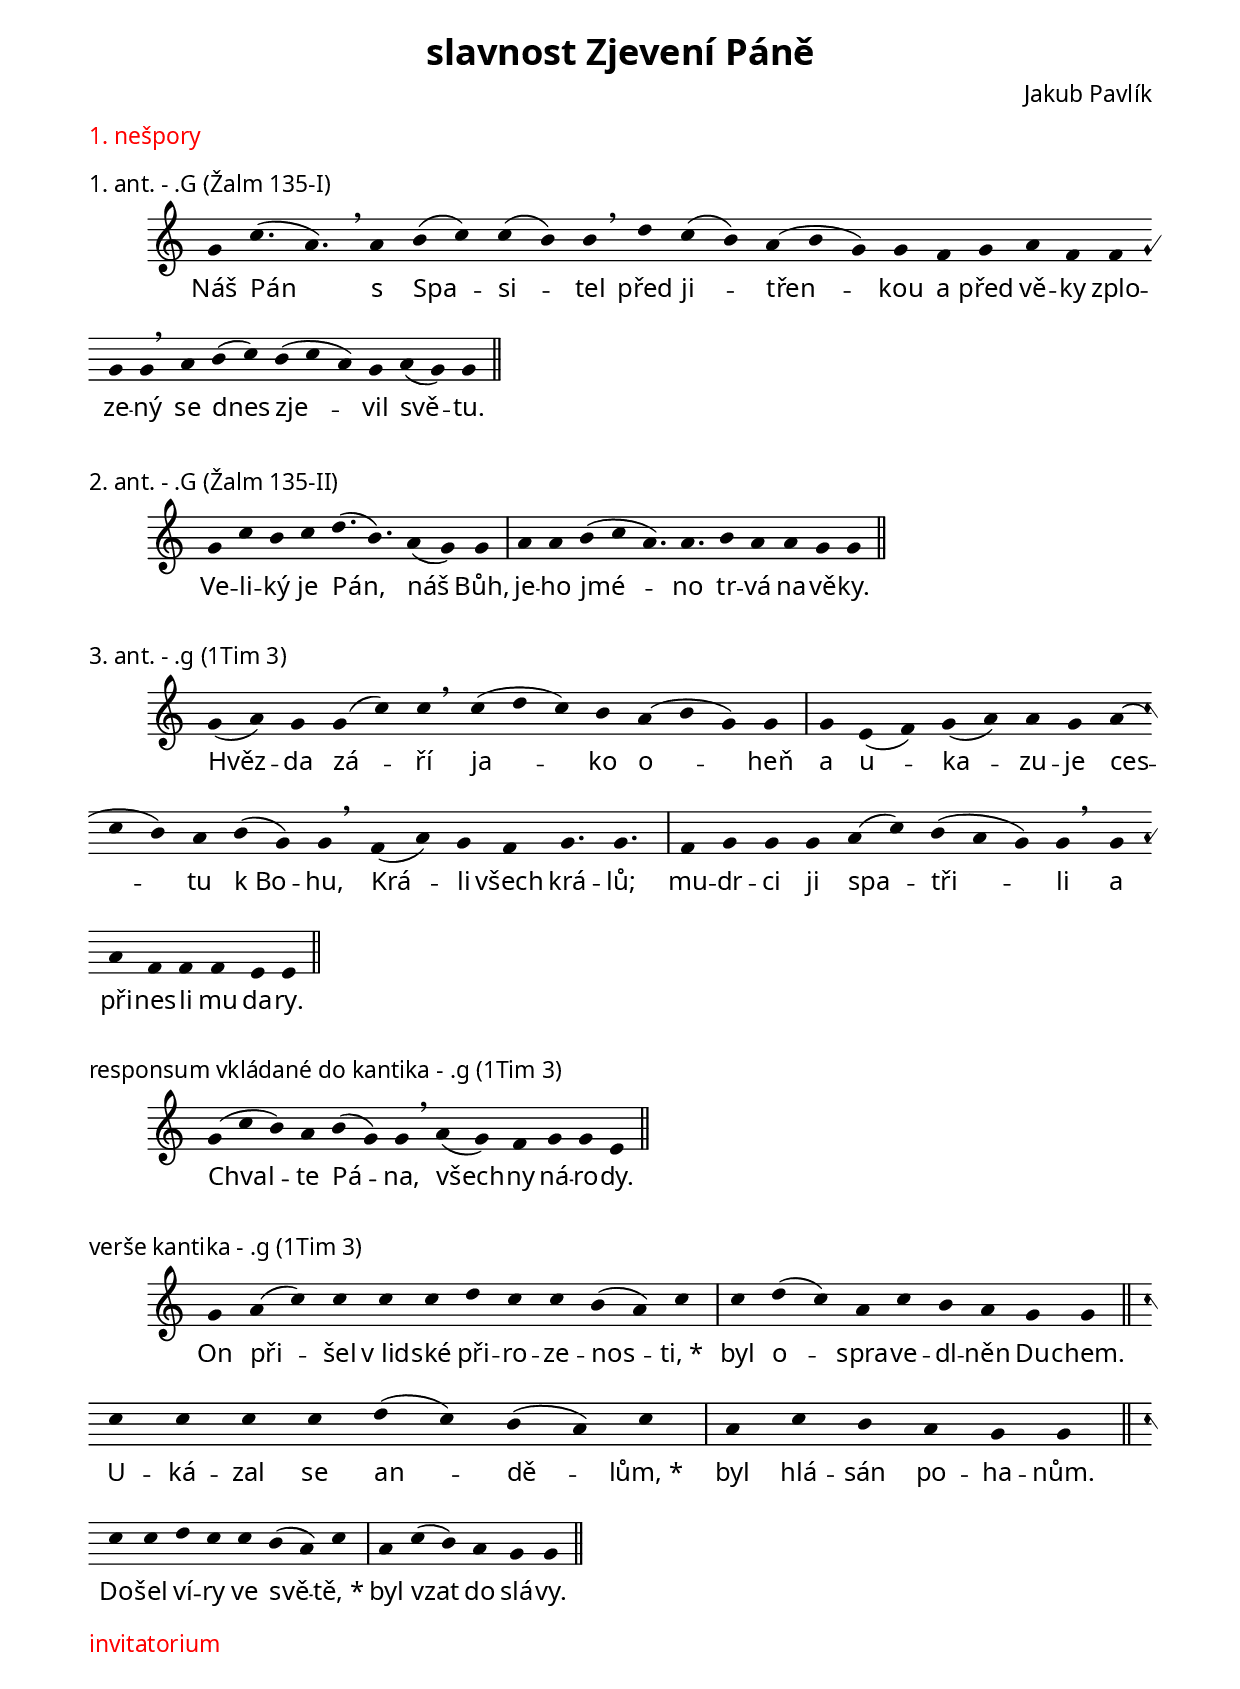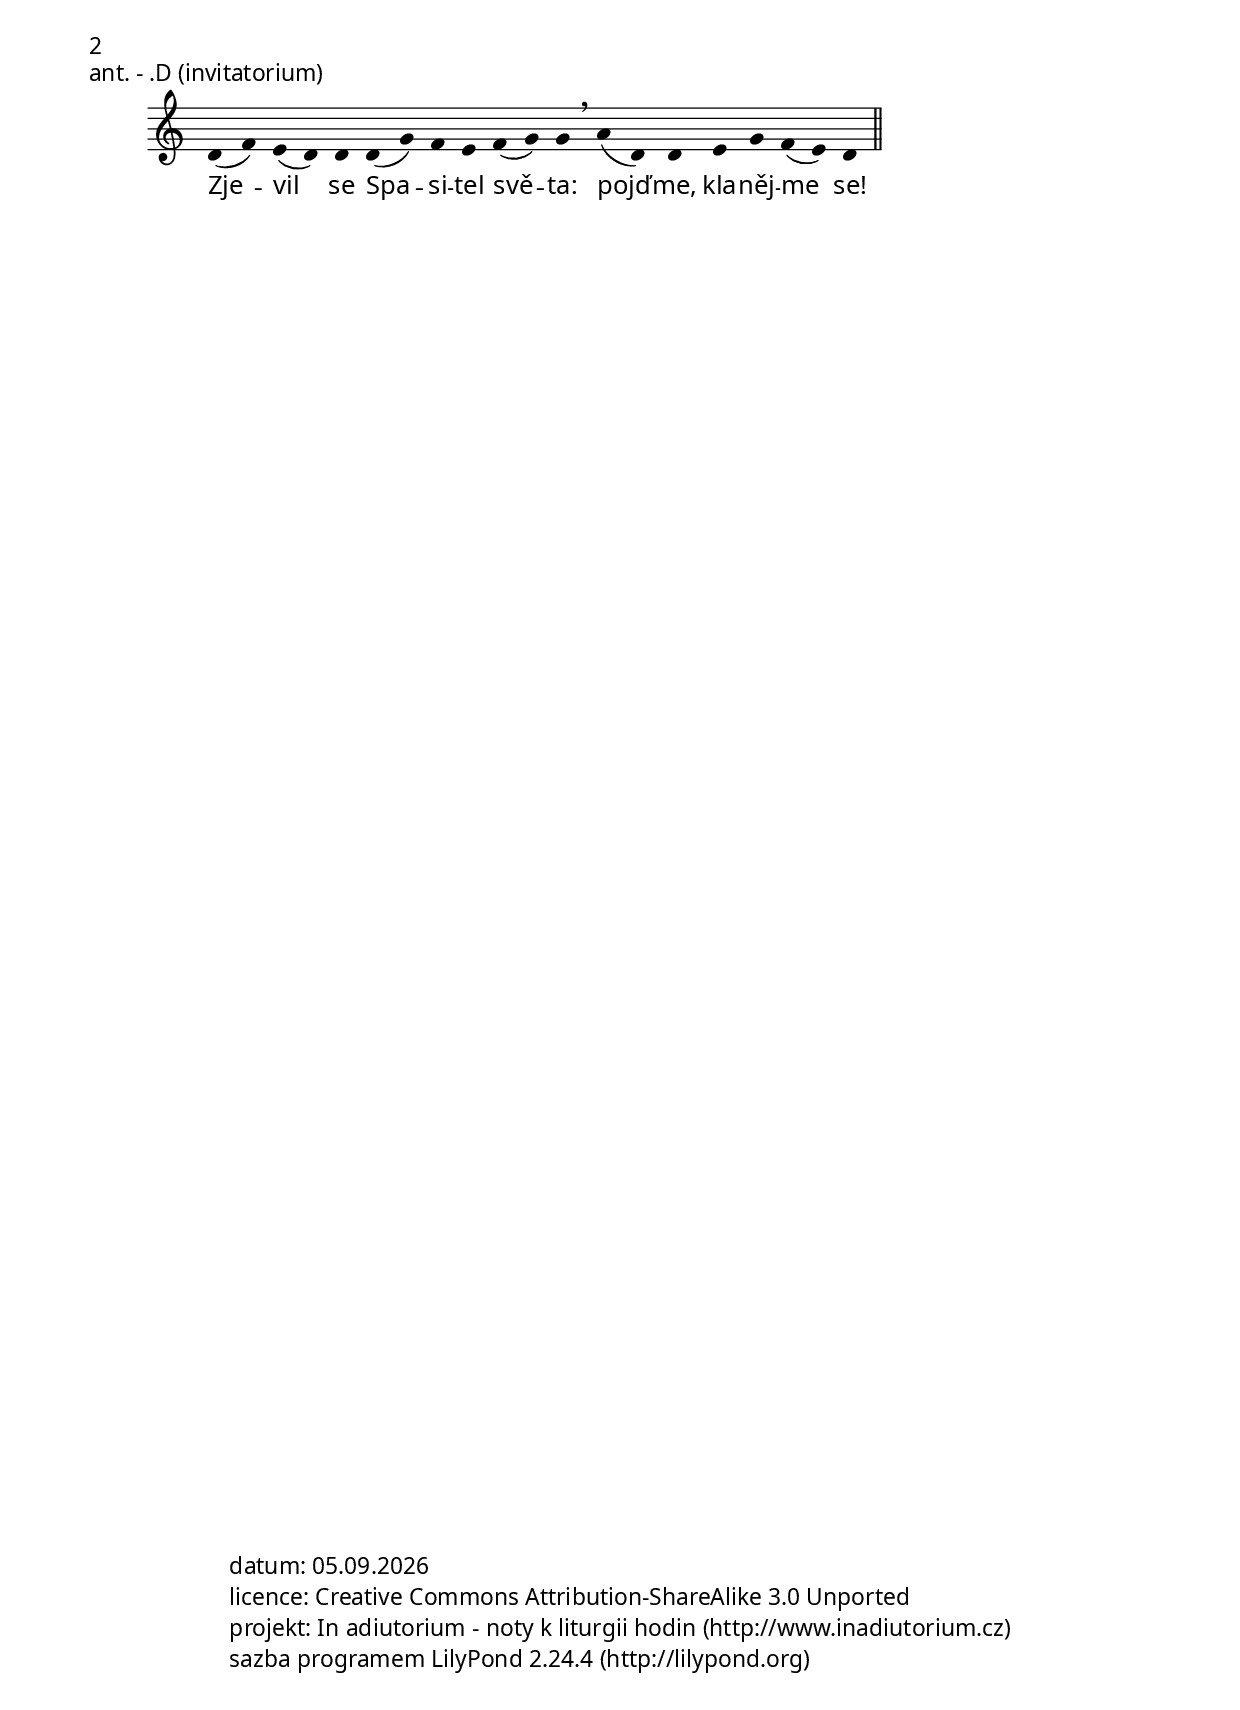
\version "2.14.2"

\header {
  title = "slavnost Zjevení Páně"
  composer = "Jakub Pavlík"
}

\include "spolecne.ly"

\markup {\nadpisHodinka {"1. nešpory"}}

\score {
  \relative c'' {
    \choralniRezim
    g4 c4.( a) \breathe 
    a4 b( c) c( b) b \breathe \bar ""
    d c( b) a( b g) g f g a f f g g \breathe \bar ""
    a b( c) b( c a) g a( g) g \bar "||"
  }
  \addlyrics {
    Náš Pán
    s Spa -- si -- tel
    před ji -- třen -- kou a před vě -- ky zplo -- ze -- ný
    se dnes zje -- vil svě -- tu.
  }
  \header {
    quid = "1. ant."
    tonus = "VIII"
    differentia = "G" 
    psalmus = "Žalm 135-I"
    piece = \markup {\sestavTitulek}
  }
}

\score {
  \relative c'' {
    \choralniRezim
    g4 c b c d4.( b) a4( g) g \bar "|"
    a a b( c a4.) a b4 a a g g \bar "||"
  }
  \addlyrics {
    Ve -- li -- ký je Pán, náš Bůh,
    je -- ho jmé -- no tr -- vá na -- vě -- ky.
  }
  \header {
    quid = "2. ant."
    tonus = "VIII"
    differentia = "G" 
    psalmus = "Žalm 135-II"
    piece = \markup {\sestavTitulek}
  }
}

\score {
  \relative c'' {
    \choralniRezim
    g4( a) g g( c) c \breathe \bar ""
    c( d c) b a( b g) g \bar "|"
    
    g e( f) g( a) a g a( c b) a b( g) g \breathe \bar ""
    f( a) g f g4. g \bar "|"
    
    f4 g g g a( c) b( a g) g \breathe \bar ""
    g a f f f e e \bar "||"
  }
  \addlyrics {
    Hvěz -- da zá -- ří
    ja -- ko o -- heň
    
    a u -- ka -- zu -- je ces -- tu k_Bo -- hu,
    Krá -- li všech krá -- lů;
    
    mu -- dr -- ci ji spa -- tři -- li
    a při -- nes -- li mu da -- ry.
  }
  \header {
    quid = "3. ant."
    tonus = "III"
    differentia = "g" 
    psalmus = "1Tim 3"
    piece = \markup {\sestavTitulek}
  }
}

\score {
  \relative c'' {
    \choralniRezim
    g4( c b) a b( g) g \breathe
    a( g) f g g e \bar "||"
  }
  \addlyrics {
    Chval -- te Pá -- na,
    všech -- ny ná -- ro -- dy.
  }
  \header {
    quid = "responsum vkládané do kantika"
    tonus = "III"
    differentia = "g" 
    psalmus = "1Tim 3"
    piece = \markup {\sestavTitulek}
  }
}

\score {
  \relative c'' {
    \choralniRezim
    g4 a( c) c c c d c c b( a) c \bar "|"
    c d( c) a c b a g g \bar "||" \break
    
    c c c c d( c) b( a) c \bar "|"
    a c b a g g \bar "||" \break
    
    c c d c c b( a) c \bar "|"
    a c( b) a g g \bar "||" \break
  }
  \addlyrics {
    On při -- šel v_lid -- ské při -- ro -- ze -- nos -- ti,_*
    byl o -- spra -- ve -- dl -- něn Du -- chem.
    
    U -- ká -- zal se an -- dě -- lům,_*
    byl hlá -- sán po -- ha -- nům.
    
    Do -- šel ví -- ry ve svě -- tě,_*
    byl vzat do slá -- vy.
  }
  \header {
    quid = "verše kantika"
    tonus = "III"
    differentia = "g" 
    psalmus = "1Tim 3"
    piece = \markup {\sestavTitulek}
  }
}

\markup {\nadpisHodinka {"invitatorium"}}

\score {
  \relative c' {
    \choralniRezim
    d4( f) e( d) d d( g) f e f( g) g \breathe
    a( d,) d e g f( e) d \bar "||"
  }
  \addlyrics {
    Zje -- vil se Spa -- si -- tel svě -- ta:
    pojď -- me, kla -- něj -- me se!
  }
  \header {
    quid = "ant."
    tonus = "II"
    differentia = "D" 
    psalmus = "invitatorium"
    piece = \markup {\sestavTitulek}
  }
}